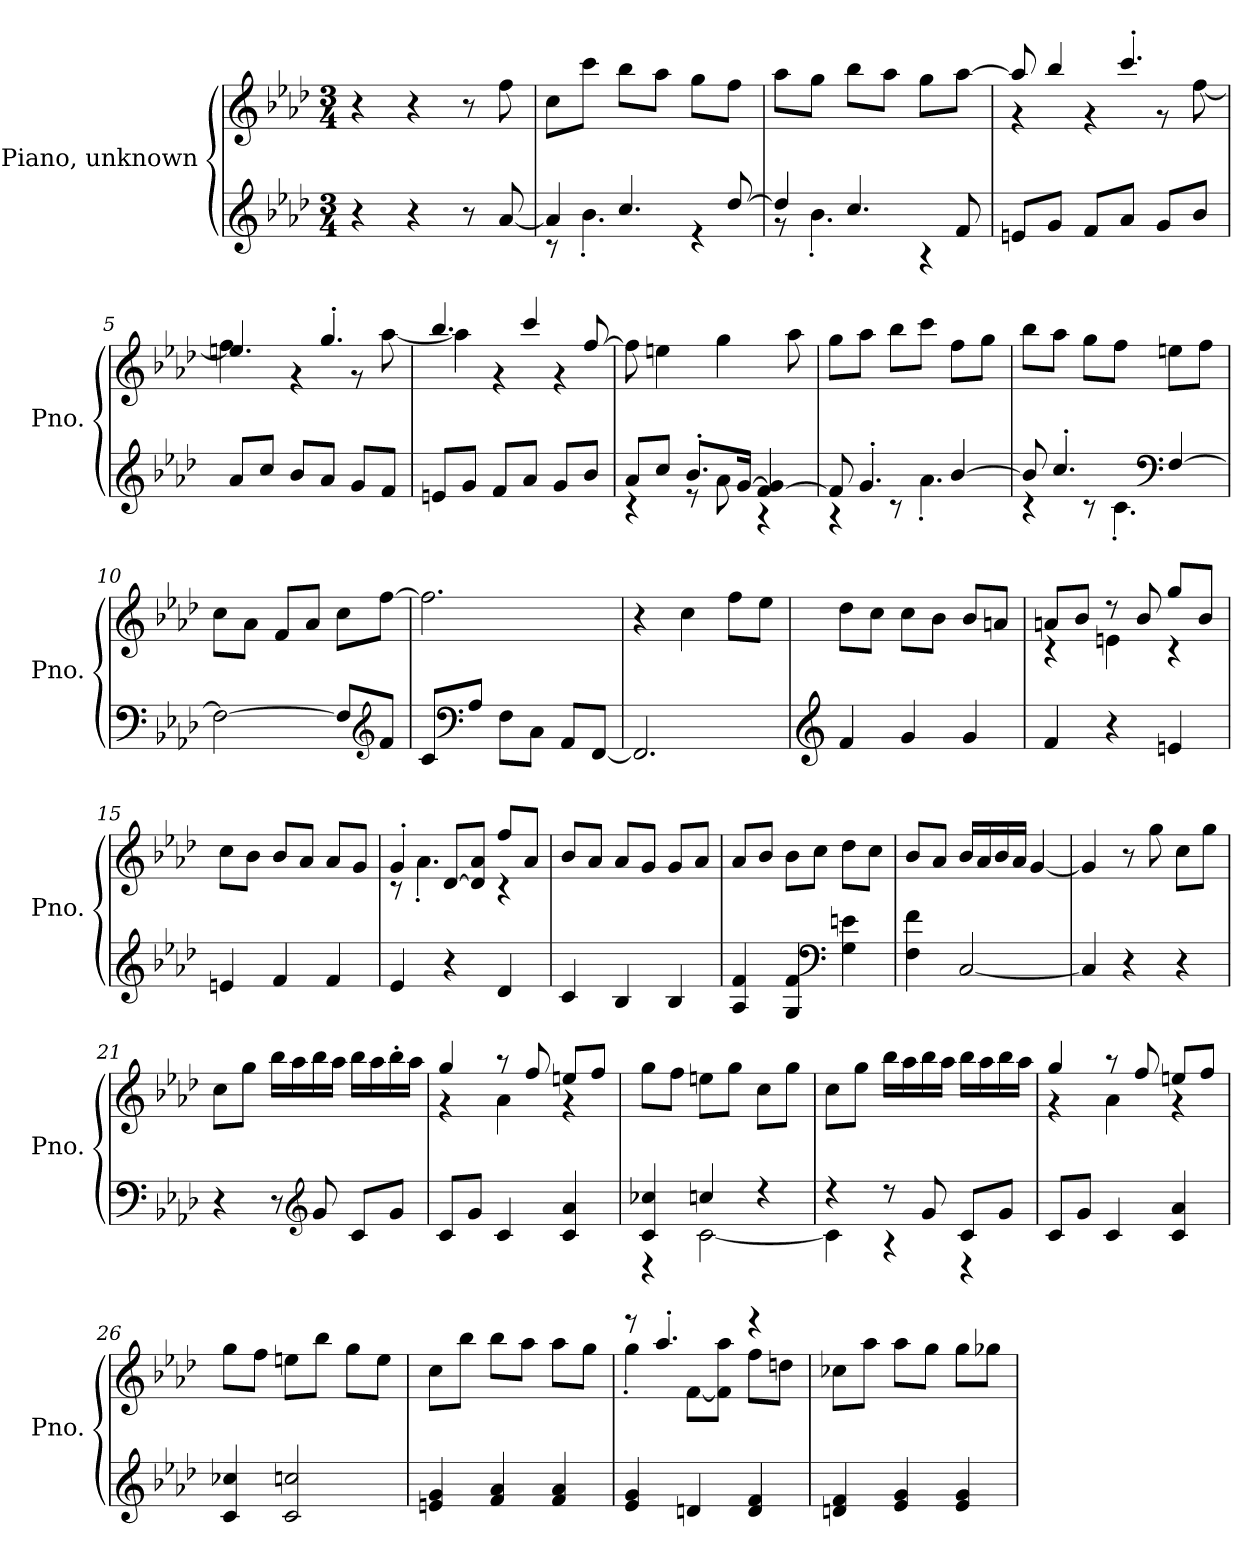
**kern	**kern
*part1	*part1
*staff2	*staff1
*I"Piano, unknown	*
*I'Pno.	*
*clefG2	*clefG2
*k[b-e-a-d-]	*k[b-e-a-d-]
*M3/4	*M3/4
*MM199	*MM199
=1	=1
4r	4r
4r	4r
8r	8r
[8a-/	8ff\
=2	=2
*^	*
4a-/]	8r	8cc\L
.	4.b-'\	8ccc\J
4.cc/	.	8bb-\L
.	.	8aa-\J
.	4r	8gg\L
[8dd-/	.	8ff\J
=3	=3	=3
4dd-/]	8r	8aa-\L
.	4.b-'\	8gg\J
4.cc/	.	8bb-\L
.	.	8aa-\J
.	4r	8gg\L
8f/	.	[8aa-\J
*v	*v	*
=4	=4
*	*^
8en/L	8aa-/]	4r
8g/J	4bb-/	.
8f/L	.	4r
8a-/J	4.ccc'/	.
8g/L	.	8r
8b-/J	.	[8ff\
=5	=5	=5
8a-/L	4.een/	4ff\]
8cc/J	.	.
8b-/L	.	4r
8a-/J	4.gg'/	.
8g/L	.	8r
8f/J	.	[8aa-\
!!LO:LB:g=z	!!
=6	=6	=6
8en/L	4.bb-/	4aa-\]
8g/J	.	.
8f/L	.	4r
8a-/J	4ccc/	.
8g/L	.	4r
8b-/J	[8ff/	.
*	*v	*v
=7	=7
*^	*
8a-/L	4r	8ff\]
8cc/J	.	4een\
8.b-'/L	8r	.
.	8a-\	4gg\
[16g/Jk	.	.
[4f/ 4g/]	4r	.
.	.	8aa-\
=8	=8	=8
8f/]	4r	8gg\L
4.g'/	.	8aa-\J
.	8r	8bb-\L
.	4.a-'\	8ccc\J
[4b-/	.	8ff\L
.	.	8gg\J
=9	=9	=9
8b-/]	4r	8bb-\L
4.cc'/	.	8aa-\J
.	8r	8gg\L
.	4.c'\	8ff\J
*clefF4	*	*
[4F/	.	8een\L
.	.	8ff\J
*v	*v	*
=10	=10
2F\_	8cc\L
.	8a-\J
.	8f/L
.	8a-/J
8F/L]	8cc\L
*clefG2	*
8f/J	[8ff\J
!!LO:LB:g=z
=11	=11
8c/L	2.ff\]
*clefF4	*
8A-/J	.
8F\L	.
8C\J	.
8AA-/L	.
[8FF/J	.
=12	=12
2.FF/]	4r
.	4cc\
.	8ff\L
.	8ee-\J
=13	=13
*clefG2	*
4f/	8dd-\L
.	8cc\J
4g/	8cc\L
.	8b-\J
4g/	8b-/L
.	8an/J
=14	=14
*	*^
4f/	8an/L	4r
.	8b-/J	.
4r	8r	4en\
.	8b-/	.
4en/	8gg/L	4r
.	8b-/J	.
*	*v	*v
=15	=15
4en/	8cc\L
.	8b-\J
4f/	8b-/L
.	8a-/J
4f/	8a-/L
.	8g/J
!!LO:LB:g=z
=16	=16
*	*^
4e-/	4g'/	8r
.	.	4.a-'\
4r	[8d-/L	.
.	8d-/] 8a-/J	.
4d-/	8ff/L	4r
.	8a-/J	.
*	*v	*v
=17	=17
4c/	8b-/L
.	8a-/J
4B-/	8a-/L
.	8g/J
4B-/	8g/L
.	8a-/J
=18	=18
4A-/ 4f/	8a-/L
.	8b-/J
4G/ 4f/	8b-\L
.	8cc\J
*clefF4	*
4G\ 4en\	8dd-\L
.	8cc\J
=19	=19
4F\ 4f\	8b-/L
.	8a-/J
[2C/	16b-/LL
.	16a-/
.	16b-/
.	16a-/JJ
.	[4g/
=20	=20
4C/]	4g/]
4r	8r
.	8gg\
4r	8cc\L
.	8gg\J
!!LO:LB:g=z
=21	=21
4r	8cc\L
.	8gg\J
8r	16bb-\LL
.	16aa-\
*clefG2	*
8g/	16bb-\
.	16aa-\JJ
8c/L	16bb-\LL
.	16aa-\
8g/J	16bb-'\
.	16aa-\JJ
=22	=22
*	*^
8c/L	4gg/	4r
8g/J	.	.
4c/	8r	4a-\
.	8ff/	.
4c/ 4a-/	8een/L	4r
.	8ff/J	.
*	*v	*v
=23	=23
*^	*
4c/ 4cc-X/	4r	8gg\L
.	.	8ff\J
4ccn/	[2c\	8een\L
.	.	8gg\J
4r	.	8cc\L
.	.	8gg\J
=24	=24	=24
4r	4c\]	8cc\L
.	.	8gg\J
8r	4r	16bb-\LL
.	.	16aa-\
8g/	.	16bb-\
.	.	16aa-\JJ
8c/L	4r	16bb-\LL
.	.	16aa-\
8g/J	.	16bb-\
.	.	16aa-\JJ
*v	*v	*
!!LO:LB:g=z
=25	=25
*	*^
8c/L	4gg/	4r
8g/J	.	.
4c/	8r	4a-\
.	8ff/	.
4c/ 4a-/	8een/L	4r
.	8ff/J	.
*	*v	*v
=26	=26
4c/ 4cc-X/	8gg\L
.	8ff\J
2c/ 2ccn/	8een\L
.	8bb-\J
.	8gg\L
.	8ee\J
=27	=27
4en/ 4g/	8cc\L
.	8bb-\J
4f/ 4a-/	8bb-\L
.	8aa-\J
4f/ 4a-/	8aa-\L
.	8gg\J
=28	=28
*	*^
4e-/ 4g/	8r	4gg'\
.	4.aa-'/	.
4dn/	.	[8f\L
.	.	8f\] 8aa-\J
4d/ 4f/	4r	8ff\L
.	.	8ddn\J
*	*v	*v
=29	=29
4dn/ 4f/	8cc-X\L
.	8aa-\J
4e-/ 4g/	8aa-\L
.	8gg\J
4e-/ 4g/	8gg\L
.	8gg-X\J
=	=
*-	*-
